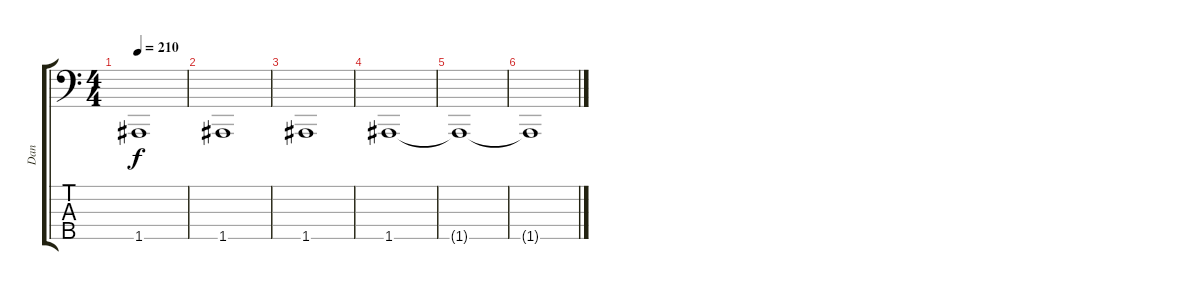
\track ("Dan" "Dan") {instrument electricbasspick}
\staff {score tabs}
\tuning (G2 D2 A1 E1 A0) {hide}
\ts (4 4)
\tempo 210
\clef f4
\ks c
1.5.1{dy f} |
1.5.1 |
1.5.1 |
1.5.1 |
1.5{t}.1{volume 0} |
1.5{t}.1
